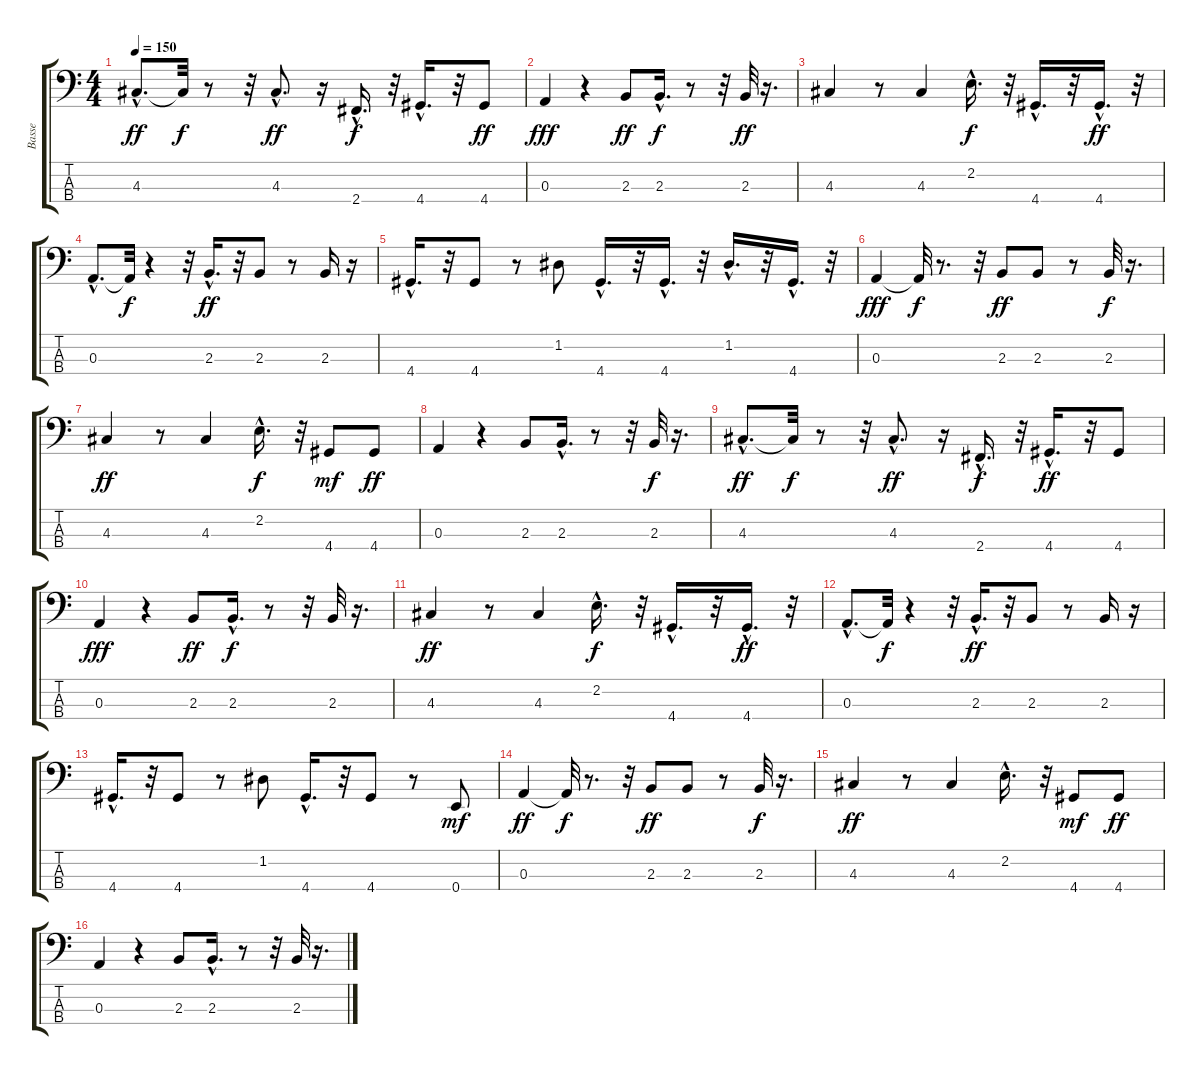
\track ("Basse" "Basse") {instrument electricbassfinger}
\staff {score tabs}
\tuning (G2 D2 A1 E1) {hide}
\ts (4 4)
\tempo 150
\clef f4
\ks c
4.3{hac}.8{d dy ff} 4.3{t}.32{dy f} r.8 r.32 4.3{hac}.8{d dy ff} r.16 2.4{hac}.16{d dy f} r.32 4.4{hac}.16{d} r.32 4.4.8{dy ff} |
0.3.4{dy fff} r.4 2.3.8{dy ff} 2.3{hac}.16{d dy f} r.8 r.32 2.3.32{dy ff} r.16{d} |
4.3.4 r.8 4.3.4 2.2{hac}.16{d dy f} r.32 4.4{hac}.16{d} r.32 4.4{hac}.16{d dy ff} r.32 |
0.3{hac}.8{d} 0.3{t}.32{dy f} r.4 r.32 2.3{hac}.16{d dy ff} r.32 2.3.8 r.8 2.3.16 r.16 |
4.4{hac}.16{d} r.32 4.4.8 r.8 1.2.8 4.4{hac}.16{d} r.32 4.4{hac}.16{d} r.32 1.2{hac}.16{d} r.32 4.4{hac}.16{d} r.32 |
0.3.4{dy fff} 0.3{t}.32{dy f} r.8{d} r.32 2.3.8{dy ff} 2.3.8 r.8 2.3.32{dy f} r.16{d} |
4.3.4{dy ff} r.8 4.3.4 2.2{hac}.16{d dy f} r.32 4.4.8{dy mf} 4.4.8{dy ff} |
0.3.4 r.4 2.3.8 2.3{hac}.16{d} r.8 r.32 2.3.32{dy f} r.16{d} |
4.3{hac}.8{d dy ff} 4.3{t}.32{dy f} r.8 r.32 4.3{hac}.8{d dy ff} r.16 2.4{hac}.16{d dy f} r.32 4.4{hac}.16{d dy ff} r.32 4.4.8 |
0.3.4{dy fff} r.4 2.3.8{dy ff} 2.3{hac}.16{d dy f} r.8 r.32 2.3.32 r.16{d} |
4.3.4{dy ff} r.8 4.3.4 2.2{hac}.16{d dy f} r.32 4.4{hac}.16{d} r.32 4.4{hac}.16{d dy ff} r.32 |
0.3{hac}.8{d} 0.3{t}.32{dy f} r.4 r.32 2.3{hac}.16{d dy ff} r.32 2.3.8 r.8 2.3.16 r.16 |
4.4{hac}.16{d} r.32 4.4.8 r.8 1.2.8 4.4{hac}.16{d} r.32 4.4.8 r.8 0.4.8{dy mf} |
0.3.4{dy ff} 0.3{t}.32{dy f} r.8{d} r.32 2.3.8{dy ff} 2.3.8 r.8 2.3.32{dy f} r.16{d} |
4.3.4{dy ff} r.8 4.3.4 2.2{hac}.16{d} r.32 4.4.8{dy mf} 4.4.8{dy ff} |
0.3.4 r.4 2.3.8 2.3{hac}.16{d} r.8 r.32 2.3.32 r.16{d}
